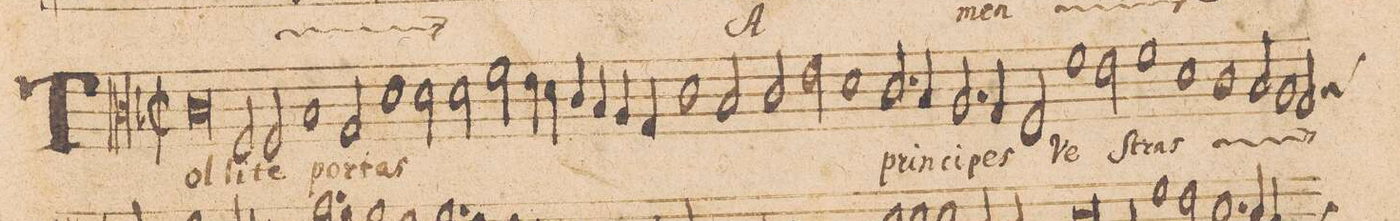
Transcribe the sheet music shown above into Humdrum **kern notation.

**kern	**text
*I"[CANTVS.]	*
*clefC3	*
*k[b-]	*
*met(c|)	*
*M2/1	*
*all\right	*
0c	Tol-
=2-	=2-
2F/	-li-
2F/	-te
1B-	por-
=3-	=3-
2G/	-tas
1d	.
*2\right	*
2d\	.
=4-	=4-
2d\	.
2f\	.
4e\	.
4d\	.
4c/	.
4B-/	.
=5-	=5-
4A/	.
4G/	.
1c	.
2B-/	.
=6-	=6-
2c/	.
2e\	.
1d	.
=7-	=7-
2.c/	prin-
4B-/	.
2.A/	-ci-
4G/	.
=8-	=8-
2F/	-pes
1f	Ve-
2e\	.
=9-	=9-
1f	-ſtras
*	*ij
1d	prin-
=10-	=10-
1c	-ci-
2B-/	.
1A/	.
=11-	=11-
*custos:A	*
2G/	.
*-	*-
